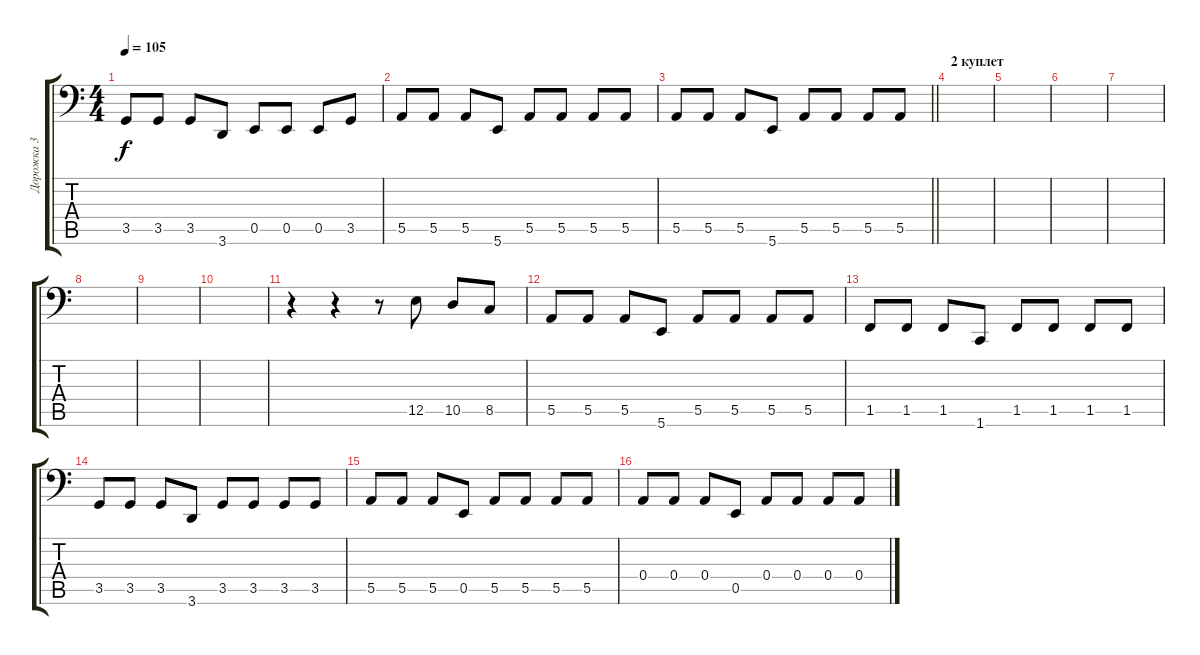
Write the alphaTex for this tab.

\track ("Дорожка 3" "Дорожка 3") {instrument electricbassfinger}
\staff {score tabs}
\tuning (C3 G2 D2 A1 E1 B0) {hide}
\ts (4 4)
\tempo 105
\clef f4
\ks c
3.5.8{dy f} 3.5.8 3.5.8 3.6.8 0.5.8 0.5.8 0.5.8 3.5.8 |
5.5.8 5.5.8 5.5.8 5.6.8 5.5.8 5.5.8 5.5.8 5.5.8 |
\barLineRight lightlight
5.5.8 5.5.8 5.5.8 5.6.8 5.5.8 5.5.8 5.5.8 5.5.8 |
\section ("" "2 куплет")
|
|
|
|
|
|
|
r.4 r.4 r.8 12.5.8 10.5.8 8.5.8 |
5.5.8 5.5.8 5.5.8 5.6.8 5.5.8 5.5.8 5.5.8 5.5.8 |
1.5.8 1.5.8 1.5.8 1.6.8 1.5.8 1.5.8 1.5.8 1.5.8 |
3.5.8 3.5.8 3.5.8 3.6.8 3.5.8 3.5.8 3.5.8 3.5.8 |
5.5.8 5.5.8 5.5.8 0.5.8 5.5.8 5.5.8 5.5.8 5.5.8 |
0.4.8 0.4.8 0.4.8 0.5.8 0.4.8 0.4.8 0.4.8 0.4.8
